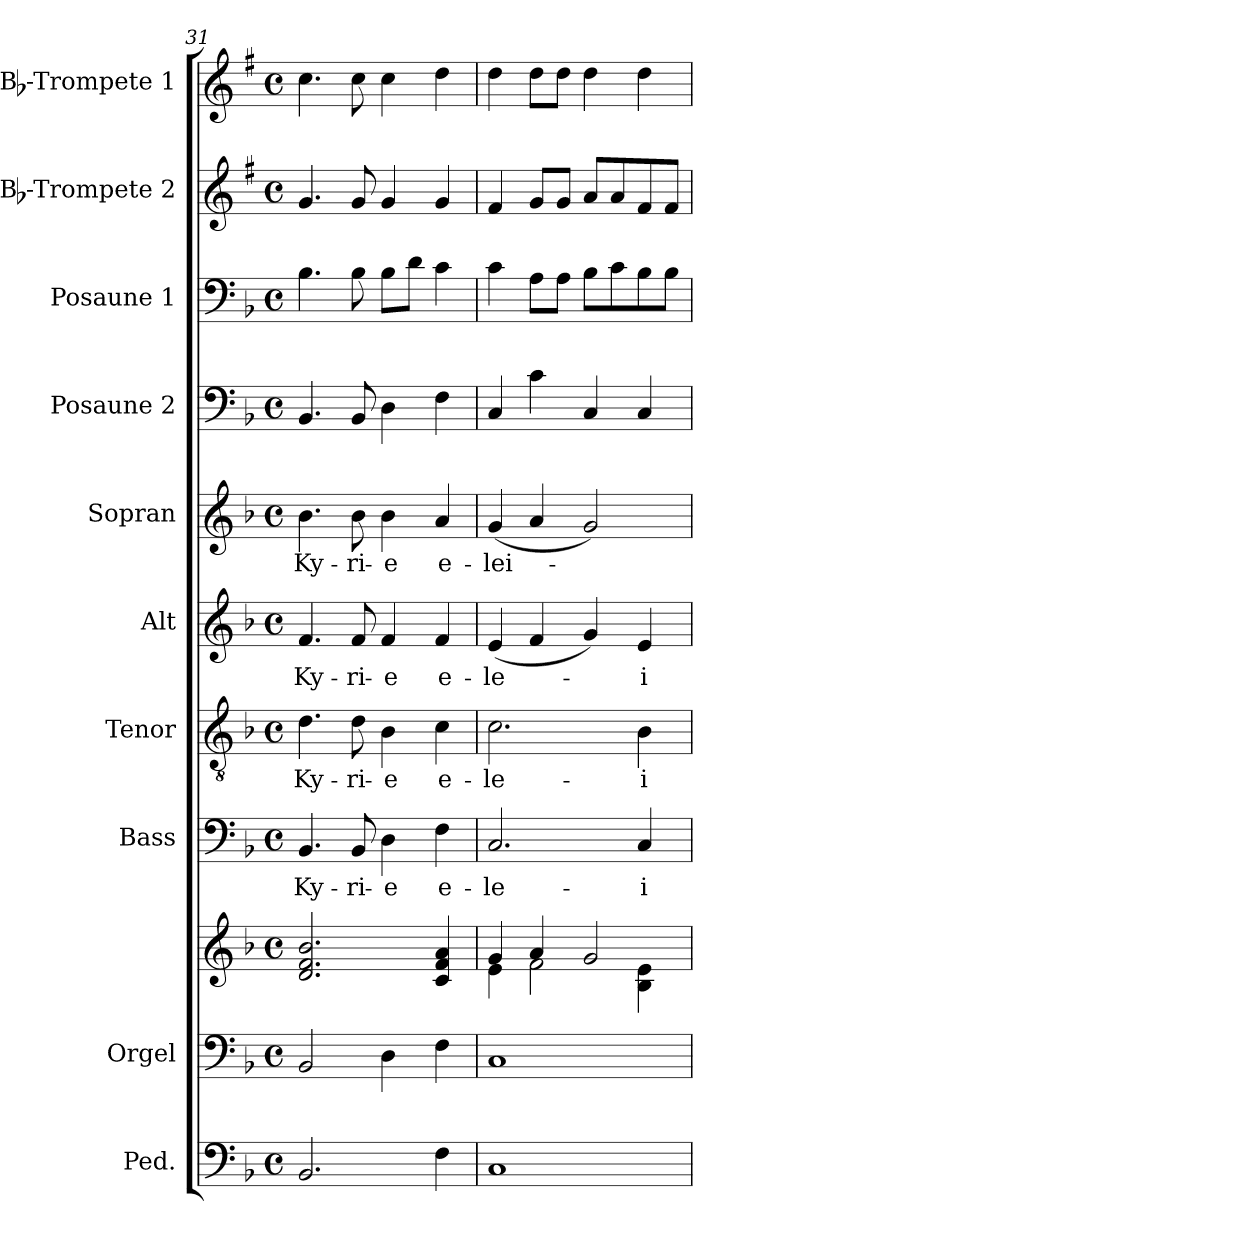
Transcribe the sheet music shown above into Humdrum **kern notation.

**kern	**kern	**kern	**kern	**text	**kern	**text	**kern	**text	**kern	**text	**kern	**kern	**kern	**kern
*part10	*part9	*part9	*part8	*part8	*part7	*part7	*part6	*part6	*part5	*part5	*part4	*part3	*part2	*part1
*staff11	*staff10	*staff9	*staff8	*staff8	*staff7	*staff7	*staff6	*staff6	*staff5	*staff5	*staff4	*staff3	*staff2	*staff1
*I"Ped.	*I"Orgel	*	*I"Bass	*	*I"Tenor	*	*I"Alt	*	*I"Sopran	*	*I"Posaune 2	*I"Posaune 1	*I"Bb-Trompete 2	*I"Bb-Trompete 1
*	*I'Org.	*	*I'B.	*	*I'T.	*	*I'A.	*	*I'S.	*	*I'Pos. 2	*I'Pos. 1	*I'Bb Trp. 2	*I'Bb Trp. 1
*clefF4	*clefF4	*clefG2	*clefF4	*	*clefGv2	*	*clefG2	*	*clefG2	*	*clefF4	*clefF4	*clefG2	*clefG2
*ITrd7c12	*	*	*	*	*	*	*	*	*	*	*	*	*ITrd1c2	*ITrd1c2
*k[b-]	*k[b-]	*k[b-]	*k[b-]	*	*k[b-]	*	*k[b-]	*	*k[b-]	*	*k[b-]	*k[b-]	*k[b-]	*k[b-]
*F:	*F:	*F:	*F:	*	*F:	*	*F:	*	*F:	*	*F:	*F:	*F:	*F:
*M4/4	*M4/4	*M4/4	*M4/4	*	*M4/4	*	*M4/4	*	*M4/4	*	*M4/4	*M4/4	*M4/4	*M4/4
*met(c)	*met(c)	*met(c)	*met(c)	*	*met(c)	*	*met(c)	*	*met(c)	*	*met(c)	*met(c)	*met(c)	*met(c)
=31	=31	=31	=31	=31	=31	=31	=31	=31	=31	=31	=31	=31	=31	=31
!	!	!	!	!LO:LY:b	!	!LO:LY:b	!	!LO:LY:b	!	!LO:LY:b	!	!	!	!
2.BBB-/	2BB-/	2.d/ 2.f/ 2.b-/	4.BB-/	Ky-	4.d\	Ky-	4.f/	Ky-	4.b-\	Ky-	4.BB-/	4.B-\	4.f/	4.b-\
!	!	!	!	!LO:LY:b	!	!LO:LY:b	!	!LO:LY:b	!	!LO:LY:b	!	!	!	!
.	.	.	8BB-/	-ri-	8d\	-ri-	8f/	-ri-	8b-\	-ri-	8BB-/	8B-\	8f/	8b-\
!	!	!	!	!LO:LY:b	!	!LO:LY:b	!	!LO:LY:b	!	!LO:LY:b	!	!	!	!
.	4D\	.	4D\	-e	4B-\	-e	4f/	-e	4b-\	-e	4D\	8B-\L	4f/	4b-\
.	.	.	.	.	.	.	.	.	.	.	.	8d\J	.	.
!	!	!	!	!LO:LY:b	!	!LO:LY:b	!	!LO:LY:b	!	!LO:LY:b	!	!	!	!
4FF\	4F\	4c/ 4f/ 4a/	4F\	e-	4c\	e-	4f/	e-	4a/	e-	4F\	4c\	4f/	4cc\
=32	=32	=32	=32	=32	=32	=32	=32	=32	=32	=32	=32	=32	=32	=32
*	*	*^	*	*	*	*	*	*	*	*	*	*	*	*
!	!	!	!	!	!LO:LY:b	!	!LO:LY:b	!	!LO:LY:b	!	!LO:LY:b	!	!	!	!
1CC	1C	4g/	4e\	2.C/	-le-	2.c\	-le-	(<4e/	-le-	(<4g/	-lei-	4C/	4c\	4e/	4cc\
.	.	4a/	2f\	.	.	.	.	4f/	.	4a/	.	4c\	8A\L	8f/L	8cc\L
.	.	.	.	.	.	.	.	.	.	.	.	.	8A\J	8f/J	8cc\J
.	.	2g/	.	.	.	.	.	4g/)	.	2g/)	.	4C/	8B-\L	8g/L	4cc\
.	.	.	.	.	.	.	.	.	.	.	.	.	8c\	8g/	.
!	!	!	!	!	!LO:LY:b	!	!LO:LY:b	!	!LO:LY:b	!	!	!	!	!	!
.	.	.	4B-\ 4e\	4C/	-i-	4B-\	-i-	4e/	-i-	.	.	4C/	8B-\	8e/	4cc\
.	.	.	.	.	.	.	.	.	.	.	.	.	8B-\J	8e/J	.
*	*	*v	*v	*	*	*	*	*	*	*	*	*	*	*	*
=	=	=	=	=	=	=	=	=	=	=	=	=	=	=
*-	*-	*-	*-	*-	*-	*-	*-	*-	*-	*-	*-	*-	*-	*-
